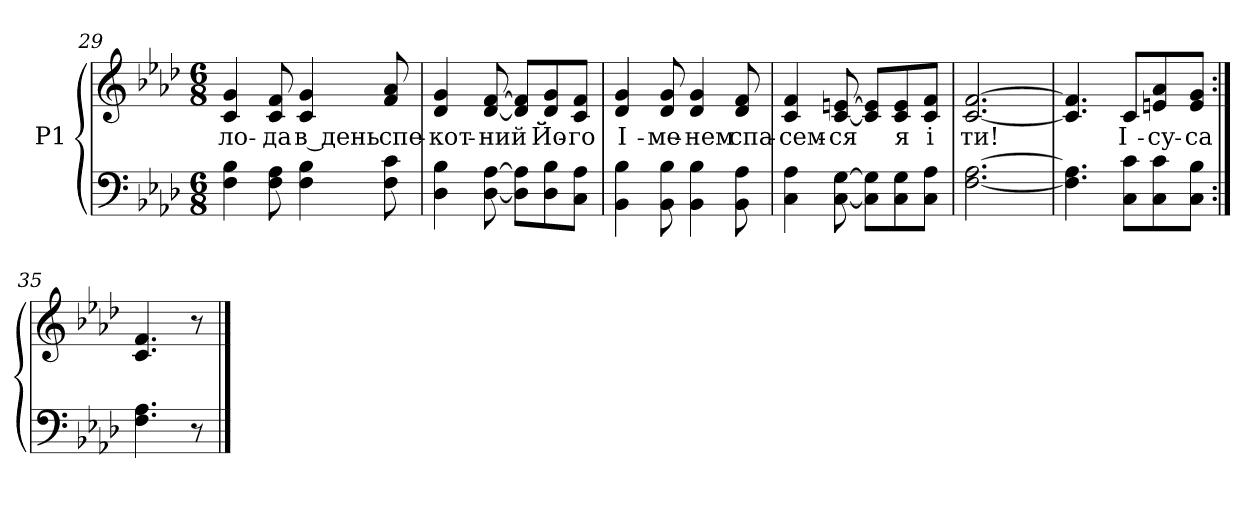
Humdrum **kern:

**kern	**kern	**text
*part1	*part1	*part1
*staff2	*staff1	*staff1
*I"P1	*	*
*clefF4	*clefG2	*
*k[b-e-a-d-]	*k[b-e-a-d-]	*
*f:	*f:	*
*M6/8	*M6/8	*
=29	=29	=29
!	!	!LO:LY:b:color=#000000
4Fi\ 4B-i	4ci/ 4gi	-ло-
!	!	!LO:LY:b:color=#000000
8Fi\ 8A-i	8ci/ 8fi	-да
!	!	!LO:LY:b:color=#000000
4Fi\ 4B-i	4ci/ 4gi	в день
!	!	!LO:LY:b:color=#000000
8Fi\ 8ci	8fi/ 8a-i	спе-
=30	=30	=30
!	!	!LO:LY:b:color=#000000
4D-i\ 4B-i	4d-i/ 4gi	-кот-
!	!	!LO:LY:b:color=#000000
[<8D-i\ [>8A-i	[<8d-i/ [>8fi	-ний
8D-i\] 8A-i]L	8d-i/] 8fi]L	.
!	!	!LO:LY:b:color=#000000
8D-i\ 8B-i	8d-i/ 8gi	Йо-
!	!	!LO:LY:b:color=#000000
8Ci\ 8A-iJ	8ci/ 8fiJ	-го
!!LO:LB:g=z
=31	=31	=31
!	!	!LO:LY:b:color=#000000
4BB-i\ 4B-i	4d-i/ 4gi	І-
!	!	!LO:LY:b:color=#000000
8BB-i\ 8B-i	8d-i/ 8gi	-ме-
!	!	!LO:LY:b:color=#000000
4BB-i\ 4B-i	4d-i/ 4gi	-нем
!	!	!LO:LY:b:color=#000000
8BB-i\ 8A-i	8d-i/ 8fi	спа-
=32	=32	=32
!	!	!LO:LY:b:color=#000000
4Ci\ 4A-i	4ci/ 4fi	-сем-
!	!	!LO:LY:b:color=#000000
[<8Ci\ [>8Gi	[<8ci/ [>8eni	-ся
8Ci\] 8Gi]L	8ci/] 8ei]L	.
!	!	!LO:LY:b:color=#000000
8Ci\ 8Gi	8ci/ 8ei	я
!	!	!LO:LY:b:color=#000000
8Ci\ 8A-iJ	8ci/ 8fiJ	і
=33	=33	=33
!	!	!LO:LY:b:color=#000000
[<2.Fi\ [>2.A-i	[<2.ci/ [>2.fi	ти!
=34	=34	=34
4.Fi\] 4.A-i]	4.ci/] 4.fi]	.
!	!	!LO:LY:b:color=#000000
8Ci\ 8ciL	8ci/L	І-
!	!	!LO:LY:b:color=#000000
8Ci\ 8ci	8eni/ 8a-i	-су-
!	!	!LO:LY:b:color=#000000
8Ci\ 8B-iJ	8ei/ 8giJ	-са
=35:|!	=35:|!	=35:|!
4.Fi\ 4.A-i	4.ci/ 4.fi	.
8r	8r	.
==	==	==
*-	*-	*-
